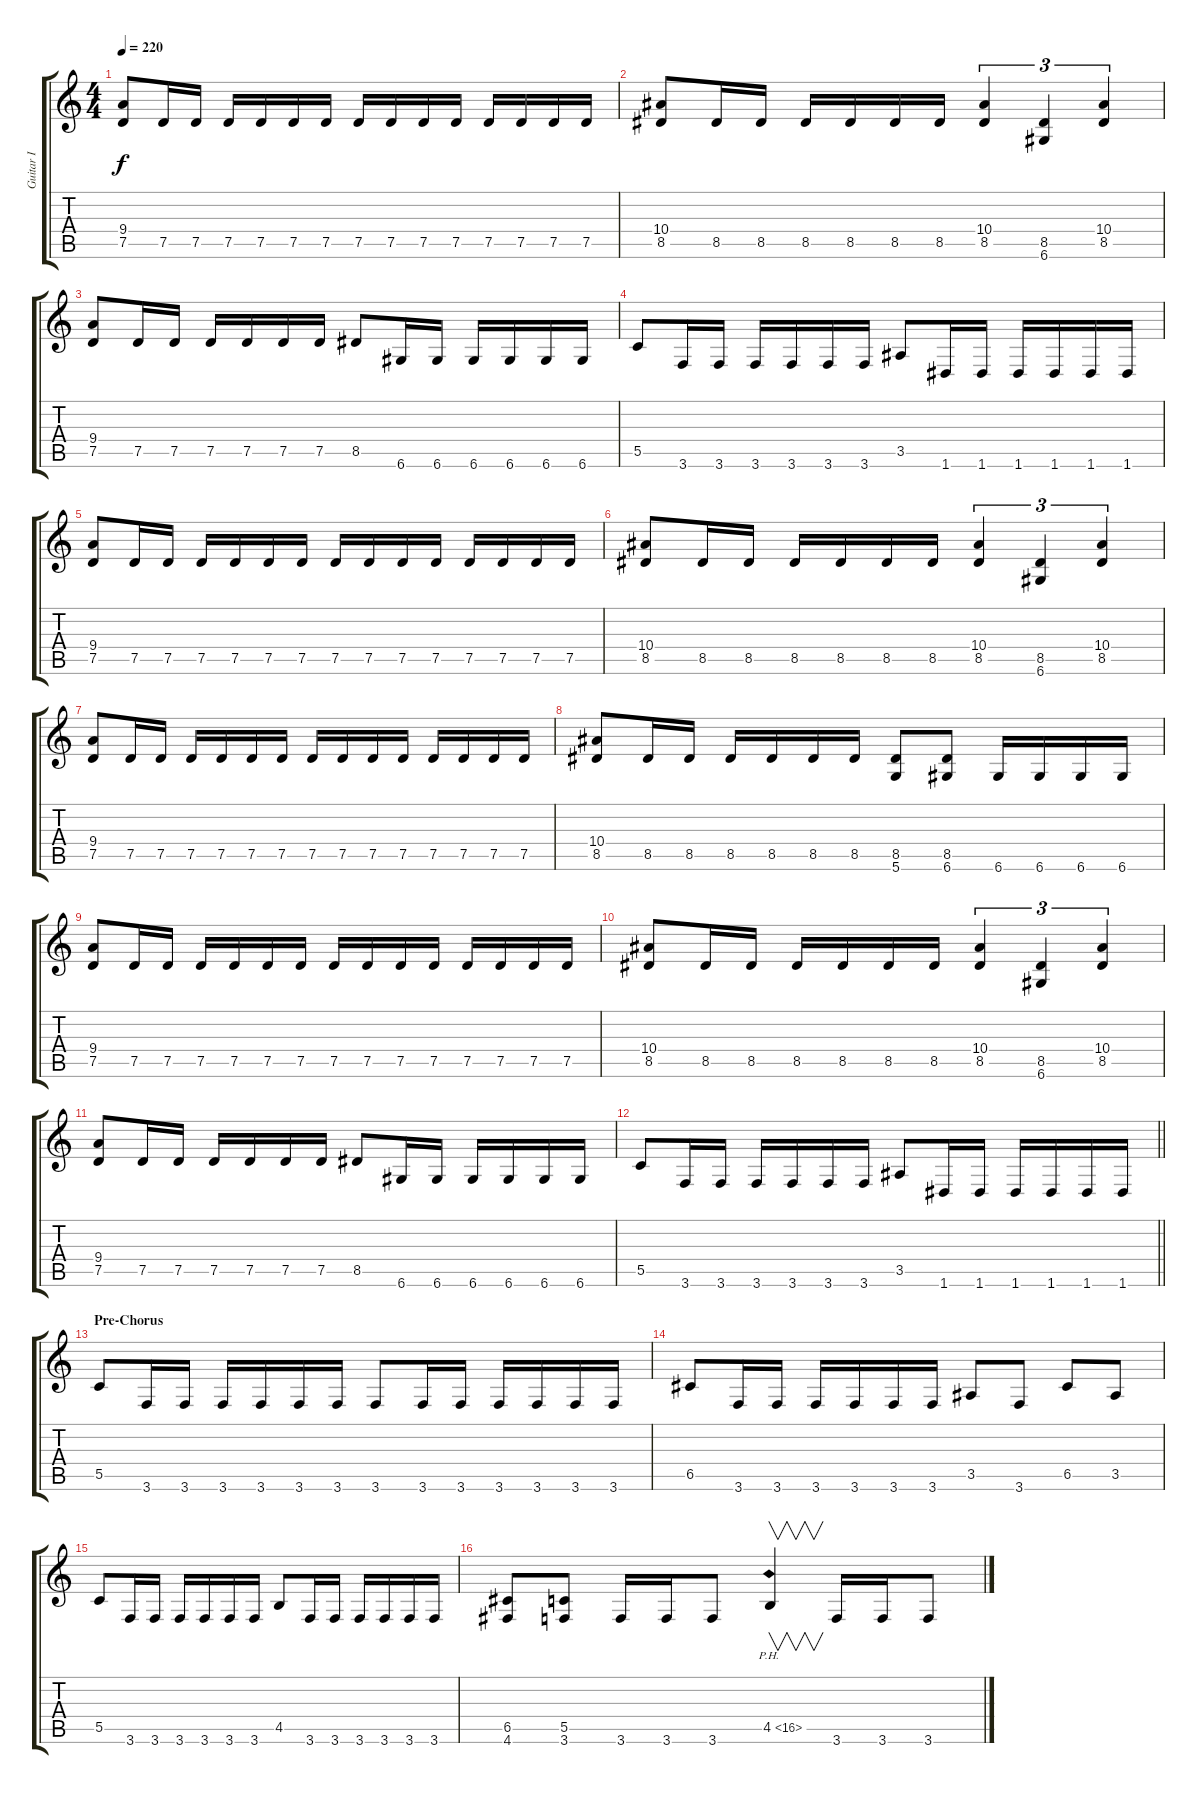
\track ("Guitar I" "Guitar I") {instrument distortionguitar}
\staff {score tabs}
\tuning (D4 A3 F3 C3 G2 D2) {hide}
\ts (4 4)
\tempo 220
\clef g2
\ks c
(9.4 7.5).8{dy f} 7.5.16 7.5.16 7.5.16 7.5.16 7.5.16 7.5.16 7.5.16 7.5.16 7.5.16 7.5.16 7.5.16 7.5.16 7.5.16 7.5.16 |
(10.4 8.5).8 8.5.16 8.5.16 8.5.16 8.5.16 8.5.16 8.5.16 (10.4 8.5).4{tu (3 2)} (8.5 6.6).4{tu (3 2)} (10.4 8.5).4{tu (3 2)} |
(9.4 7.5).8 7.5.16 7.5.16 7.5.16 7.5.16 7.5.16 7.5.16 8.5.8 6.6.16 6.6.16 6.6.16 6.6.16 6.6.16 6.6.16 |
5.5.8 3.6.16 3.6.16 3.6.16 3.6.16 3.6.16 3.6.16 3.5.8 1.6.16 1.6.16 1.6.16 1.6.16 1.6.16 1.6.16 |
(9.4 7.5).8 7.5.16 7.5.16 7.5.16 7.5.16 7.5.16 7.5.16 7.5.16 7.5.16 7.5.16 7.5.16 7.5.16 7.5.16 7.5.16 7.5.16 |
(10.4 8.5).8 8.5.16 8.5.16 8.5.16 8.5.16 8.5.16 8.5.16 (10.4 8.5).4{tu (3 2)} (8.5 6.6).4{tu (3 2)} (10.4 8.5).4{tu (3 2)} |
(9.4 7.5).8 7.5.16 7.5.16 7.5.16 7.5.16 7.5.16 7.5.16 7.5.16 7.5.16 7.5.16 7.5.16 7.5.16 7.5.16 7.5.16 7.5.16 |
(10.4 8.5).8 8.5.16 8.5.16 8.5.16 8.5.16 8.5.16 8.5.16 (8.5 5.6).8 (8.5 6.6).8 6.6.16 6.6.16 6.6.16 6.6.16 |
(9.4 7.5).8 7.5.16 7.5.16 7.5.16 7.5.16 7.5.16 7.5.16 7.5.16 7.5.16 7.5.16 7.5.16 7.5.16 7.5.16 7.5.16 7.5.16 |
(10.4 8.5).8 8.5.16 8.5.16 8.5.16 8.5.16 8.5.16 8.5.16 (10.4 8.5).4{tu (3 2)} (8.5 6.6).4{tu (3 2)} (10.4 8.5).4{tu (3 2)} |
(9.4 7.5).8 7.5.16 7.5.16 7.5.16 7.5.16 7.5.16 7.5.16 8.5.8 6.6.16 6.6.16 6.6.16 6.6.16 6.6.16 6.6.16 |
\barLineRight lightlight
5.5.8 3.6.16 3.6.16 3.6.16 3.6.16 3.6.16 3.6.16 3.5.8 1.6.16 1.6.16 1.6.16 1.6.16 1.6.16 1.6.16 |
\section ("" "Pre-Chorus")
5.5.8 3.6.16 3.6.16 3.6.16 3.6.16 3.6.16 3.6.16 3.6.8 3.6.16 3.6.16 3.6.16 3.6.16 3.6.16 3.6.16 |
6.5.8 3.6.16 3.6.16 3.6.16 3.6.16 3.6.16 3.6.16 3.5.8 3.6.8 6.5.8 3.5.8 |
5.5.8 3.6.16 3.6.16 3.6.16 3.6.16 3.6.16 3.6.16 4.5.8 3.6.16 3.6.16 3.6.16 3.6.16 3.6.16 3.6.16 |
(6.5 4.6).8 (5.5 3.6).8 3.6.16 3.6.16 3.6.8 4.5{ph 12}.4{v} 3.6.16 3.6.16 3.6.8
